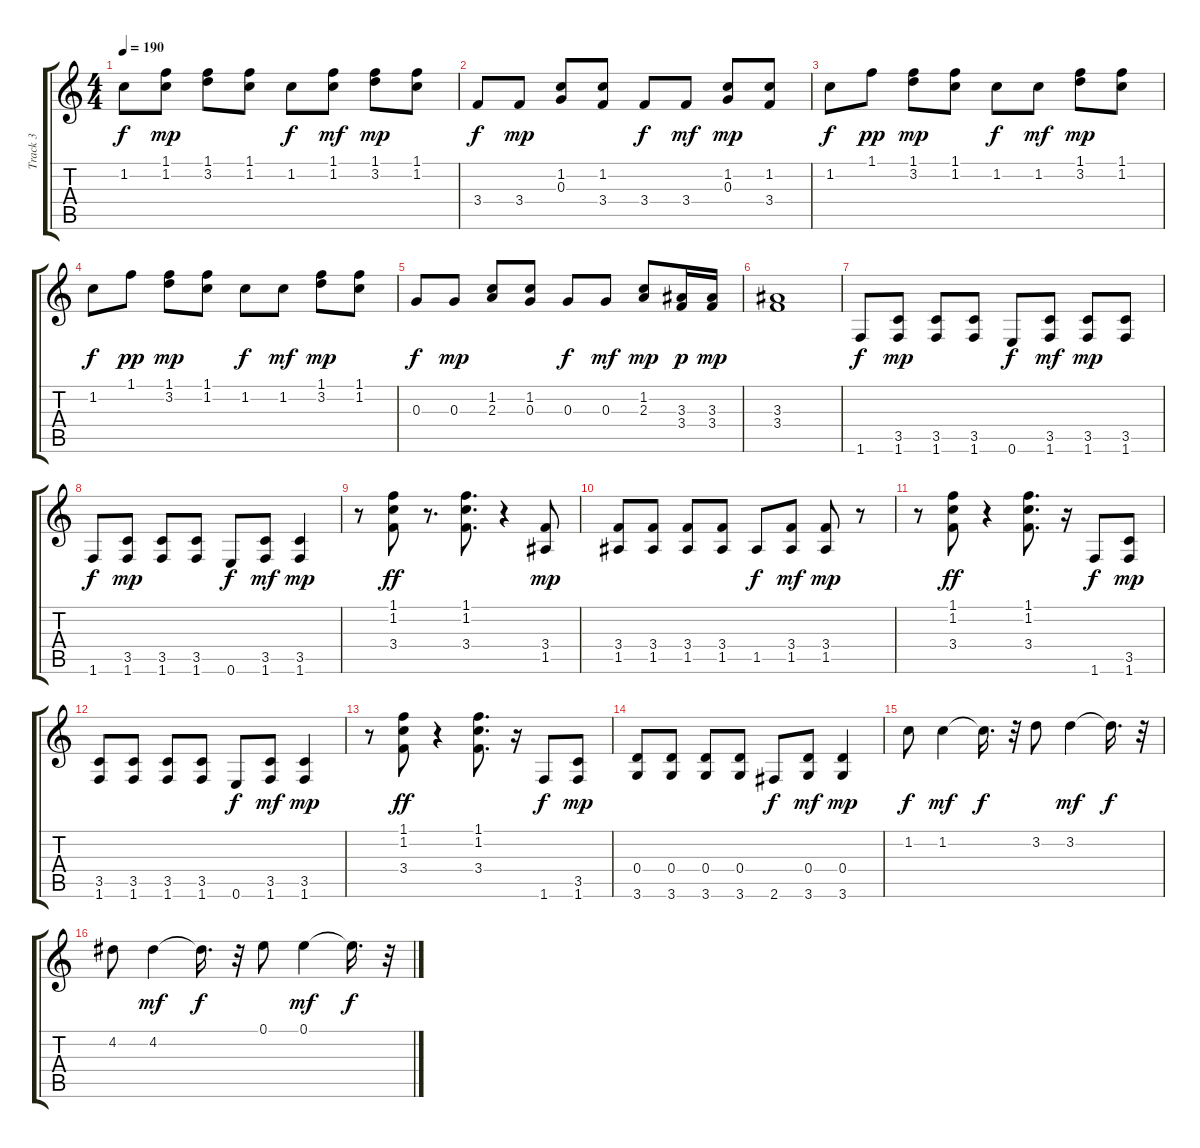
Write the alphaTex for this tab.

\track ("Track 3" "Track 3") {instrument overdrivenguitar}
\staff {score tabs}
\tuning (E4 B3 G3 D3 A2 E2) {hide}
\ts (4 4)
\tempo 190
\clef g2
\ks c
1.2.8{dy f} (1.1 1.2).8{dy mp} (1.1 3.2).8 (1.1 1.2).8 1.2.8{dy f} (1.1 1.2).8{dy mf} (1.1 3.2).8{dy mp} (1.1 1.2).8 |
3.4.8{dy f} 3.4.8{dy mp} (1.2 0.3).8 (1.2 3.4).8 3.4.8{dy f} 3.4.8{dy mf} (1.2 0.3).8{dy mp} (1.2 3.4).8 |
1.2.8{dy f} 1.1.8{dy pp} (1.1 3.2).8{dy mp} (1.1 1.2).8 1.2.8{dy f} 1.2.8{dy mf} (1.1 3.2).8{dy mp} (1.1 1.2).8 |
1.2.8{dy f} 1.1.8{dy pp} (1.1 3.2).8{dy mp} (1.1 1.2).8 1.2.8{dy f} 1.2.8{dy mf} (1.1 3.2).8{dy mp} (1.1 1.2).8 |
0.3.8{dy f} 0.3.8{dy mp} (1.2 2.3).8 (1.2 0.3).8 0.3.8{dy f} 0.3.8{dy mf} (1.2 2.3).8{dy mp} (3.3 3.4).16{dy p} (3.3 3.4).16{dy mp} |
(3.3 3.4).1 |
1.6.8{dy f} (3.5 1.6).8{dy mp} (3.5 1.6).8 (3.5 1.6).8 0.6.8{dy f} (3.5 1.6).8{dy mf} (3.5 1.6).8{dy mp} (3.5 1.6).8 |
1.6.8{dy f} (3.5 1.6).8{dy mp} (3.5 1.6).8 (3.5 1.6).8 0.6.8{dy f} (3.5 1.6).8{dy mf} (3.5 1.6).4{dy mp} |
r.8 (1.1 1.2 3.4).8{dy ff} r.8{d} (1.1 1.2 3.4).8{d} r.4 (3.4 1.5).8{dy mp} |
(3.4 1.5).8 (3.4 1.5).8 (3.4 1.5).8 (3.4 1.5).8 1.5.8{dy f} (3.4 1.5).8{dy mf} (3.4 1.5).8{dy mp} r.8 |
r.8 (1.1 1.2 3.4).8{dy ff} r.4 (1.1 1.2 3.4).8{d} r.16 1.6.8{dy f} (3.5 1.6).8{dy mp} |
(3.5 1.6).8 (3.5 1.6).8 (3.5 1.6).8 (3.5 1.6).8 0.6.8{dy f} (3.5 1.6).8{dy mf} (3.5 1.6).4{dy mp} |
r.8 (1.1 1.2 3.4).8{dy ff} r.4 (1.1 1.2 3.4).8{d} r.16 1.6.8{dy f} (3.5 1.6).8{dy mp} |
(0.4 3.6).8 (0.4 3.6).8 (0.4 3.6).8 (0.4 3.6).8 2.6.8{dy f} (0.4 3.6).8{dy mf} (0.4 3.6).4{dy mp} |
1.2.8{dy f} 1.2.4{dy mf} 1.2{t}.16{d dy f} r.32 3.2.8 3.2.4{dy mf} 3.2{t}.16{d dy f} r.32 |
4.2.8 4.2.4{dy mf} 4.2{t}.16{d dy f} r.32 0.1.8 0.1.4{dy mf} 0.1{t}.16{d dy f} r.32
